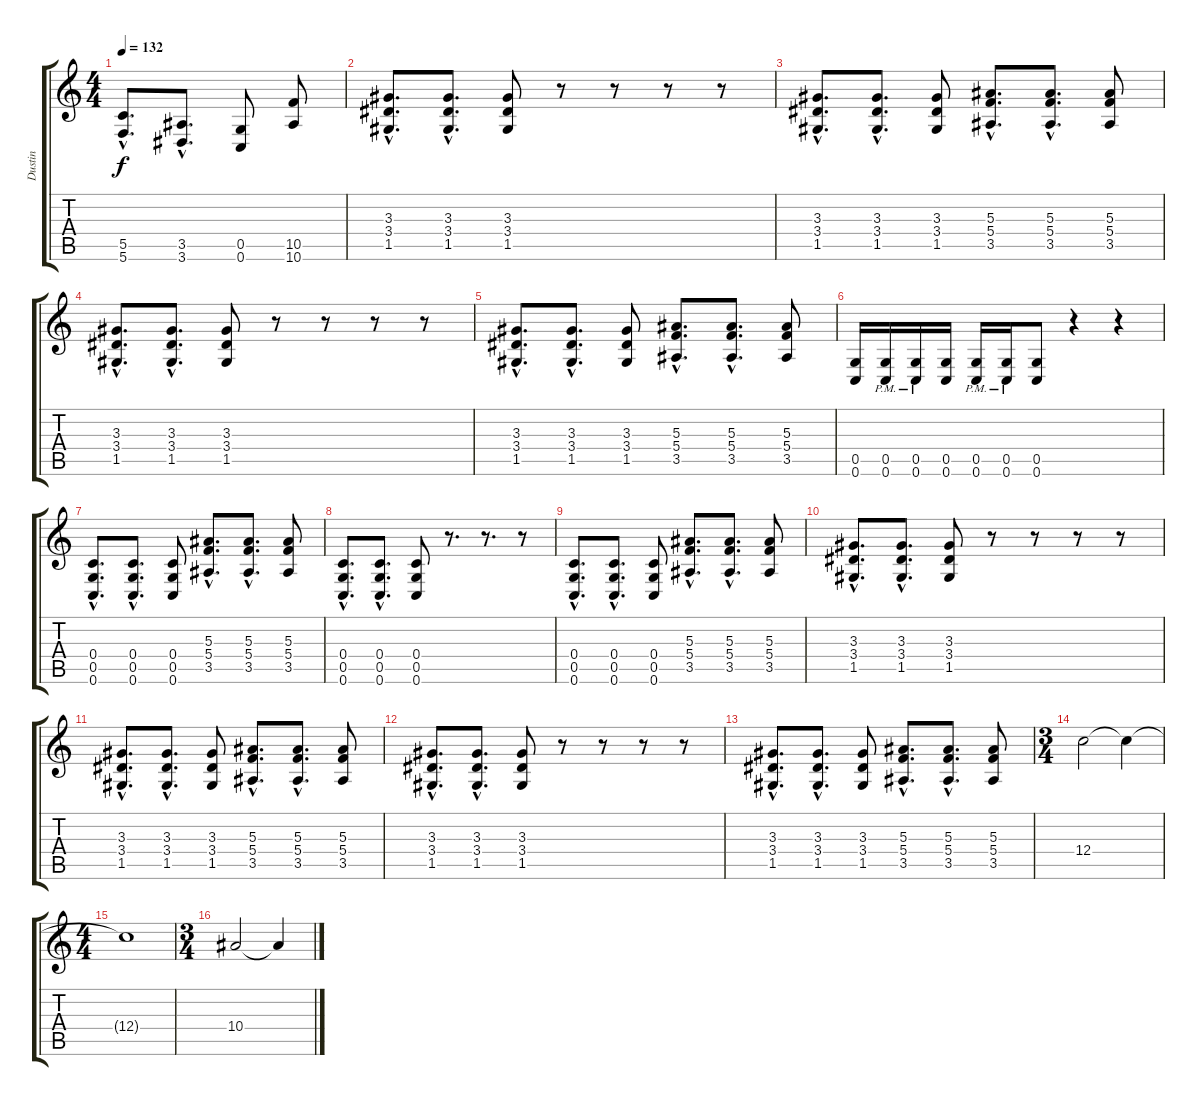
\track ("Dustin" "Dustin") {instrument distortionguitar}
\staff {score tabs}
\tuning (D4 A3 F3 C3 G2 C2) {hide}
\ts (4 4)
\tempo 132
\clef g2
\ks c
(5.5{hac} 5.6{hac}).8{d dy f} (3.5{hac} 3.6{hac}).8{d} (0.5 0.6).8 (10.5 10.6).8 |
(3.3{hac} 3.4{hac} 1.5{hac}).8{d} (3.3{hac} 3.4{hac} 1.5{hac}).8{d} (3.3 3.4 1.5).8 r.8 r.8 r.8 r.8 |
(3.3{hac} 3.4{hac} 1.5{hac}).8{d} (3.3{hac} 3.4{hac} 1.5{hac}).8{d} (3.3 3.4 1.5).8 (5.3{hac} 5.4{hac} 3.5{hac}).8{d} (5.3{hac} 5.4{hac} 3.5{hac}).8{d} (5.3 5.4 3.5).8 |
(3.3{hac} 3.4{hac} 1.5{hac}).8{d} (3.3{hac} 3.4{hac} 1.5{hac}).8{d} (3.3 3.4 1.5).8 r.8 r.8 r.8 r.8 |
(3.3{hac} 3.4{hac} 1.5{hac}).8{d} (3.3{hac} 3.4{hac} 1.5{hac}).8{d} (3.3 3.4 1.5).8 (5.3{hac} 5.4{hac} 3.5{hac}).8{d} (5.3{hac} 5.4{hac} 3.5{hac}).8{d} (5.3 5.4 3.5).8 |
(0.5 0.6).16 (0.5{pm} 0.6{pm}).16 (0.5{pm} 0.6{pm}).16 (0.5 0.6).16 (0.5{pm} 0.6{pm}).16 (0.5{pm} 0.6{pm}).16 (0.5 0.6).8 r.4 r.4 |
(0.4{hac} 0.5{hac} 0.6{hac}).8{d} (0.4{hac} 0.5{hac} 0.6{hac}).8{d} (0.4 0.5 0.6).8 (5.3{hac} 5.4{hac} 3.5{hac}).8{d} (5.3{hac} 5.4{hac} 3.5{hac}).8{d} (5.3 5.4 3.5).8 |
(0.4{hac} 0.5{hac} 0.6{hac}).8{d} (0.4{hac} 0.5{hac} 0.6{hac}).8{d} (0.4 0.5 0.6).8 r.8{d} r.8{d} r.8 |
(0.4{hac} 0.5{hac} 0.6{hac}).8{d} (0.4{hac} 0.5{hac} 0.6{hac}).8{d} (0.4 0.5 0.6).8 (5.3{hac} 5.4{hac} 3.5{hac}).8{d} (5.3{hac} 5.4{hac} 3.5{hac}).8{d} (5.3 5.4 3.5).8 |
(3.3{hac} 3.4{hac} 1.5{hac}).8{d} (3.3{hac} 3.4{hac} 1.5{hac}).8{d} (3.3 3.4 1.5).8 r.8 r.8 r.8 r.8 |
(3.3{hac} 3.4{hac} 1.5{hac}).8{d} (3.3{hac} 3.4{hac} 1.5{hac}).8{d} (3.3 3.4 1.5).8 (5.3{hac} 5.4{hac} 3.5{hac}).8{d} (5.3{hac} 5.4{hac} 3.5{hac}).8{d} (5.3 5.4 3.5).8 |
(3.3{hac} 3.4{hac} 1.5{hac}).8{d} (3.3{hac} 3.4{hac} 1.5{hac}).8{d} (3.3 3.4 1.5).8 r.8 r.8 r.8 r.8 |
(3.3{hac} 3.4{hac} 1.5{hac}).8{d} (3.3{hac} 3.4{hac} 1.5{hac}).8{d} (3.3 3.4 1.5).8 (5.3{hac} 5.4{hac} 3.5{hac}).8{d} (5.3{hac} 5.4{hac} 3.5{hac}).8{d} (5.3 5.4 3.5).8 |
\ts (3 4)
12.4.2 12.4{t}.4 |
\ts (4 4)
12.4{t}.1 |
\ts (3 4)
10.4.2 10.4{t}.4
